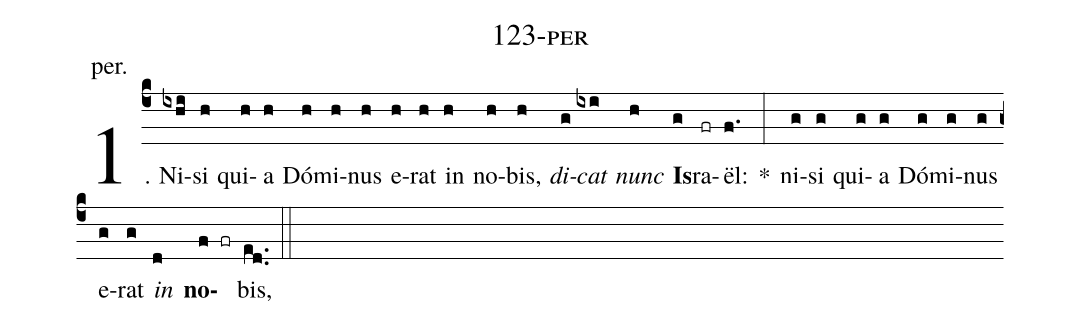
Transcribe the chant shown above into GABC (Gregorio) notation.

name: 123-per;
annotation: per.;
%%
(c4)1. Ni(ixhi)si(h) qui(h)a(h) Dó(h)mi(h)nus(h) e(h)rat(h) in(h) no(h)bis,(h) <i>di</i>(g)<i>cat</i>(ixi) <i>nunc</i>(h) <b>Is</b>(g)ra(fr)ël:(f.) *(:) ni(g)si(g) qui(g)a(g) Dó(g)mi(g)nus(g) e(g)rat(g) <i>in</i>(d) <b>no</b>(f fr)bis,(ed..) (::)
